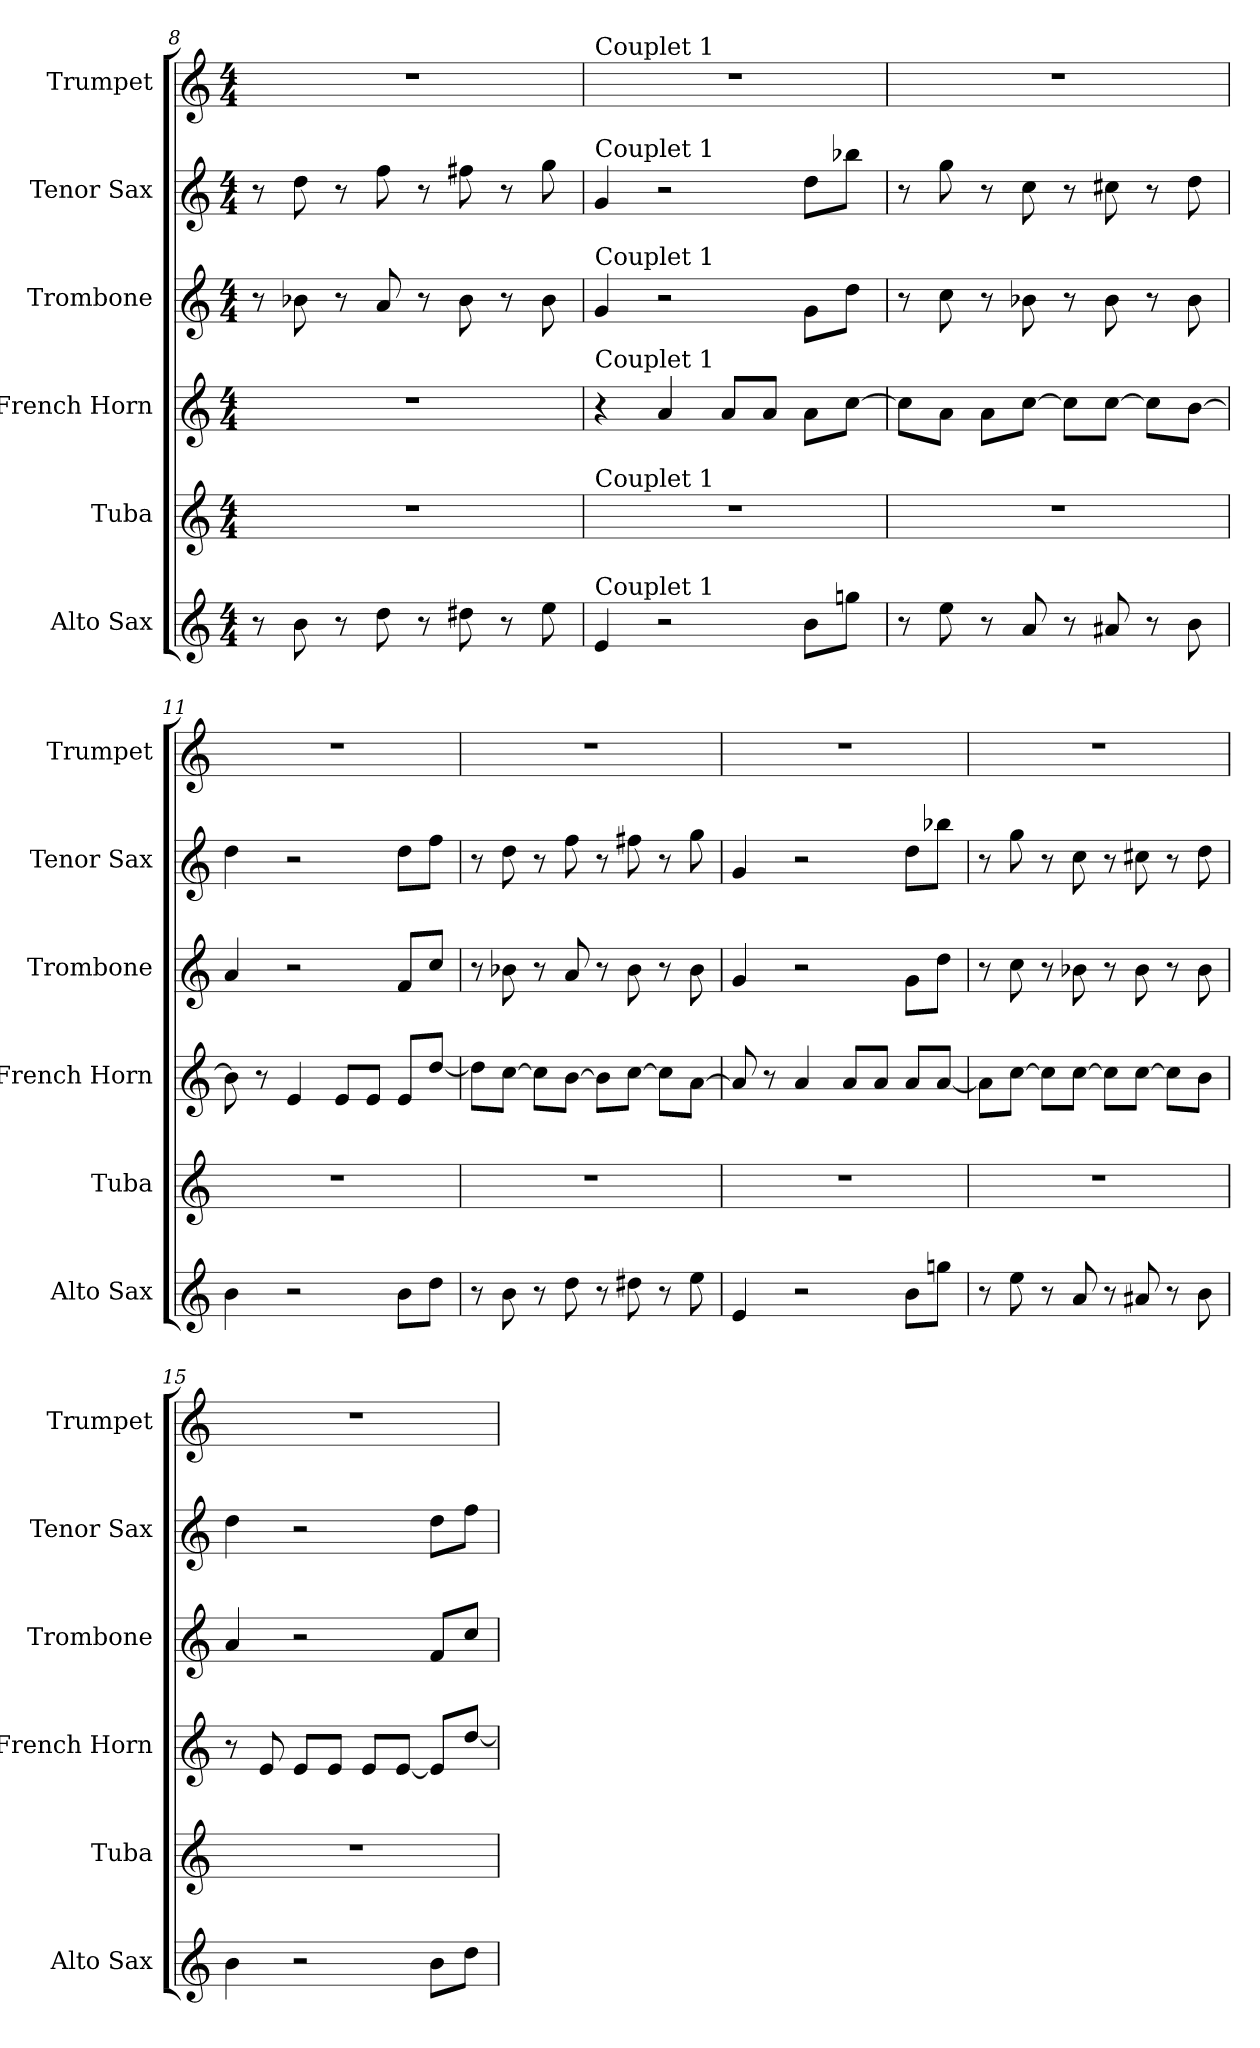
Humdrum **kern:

**kern	**kern	**kern	**kern	**kern	**kern
*part6	*part5	*part4	*part3	*part2	*part1
*staff6	*staff5	*staff4	*staff3	*staff2	*staff1
*I"Alto Sax	*I"Tuba	*I"French Horn	*I"Trombone	*I"Tenor Sax	*I"Trumpet
*I'Alto Sax	*I'Tuba	*I'French Horn	*I'Trombone	*I'Tenor Sax	*I'Trumpet
*clefG2	*clefG2	*clefG2	*clefG2	*clefG2	*clefG2
*ITrd5c9	*ITrd15c26	*ITrd4c7	*ITrd8c14	*ITrd8c14	*ITrd1c2
*M4/4	*M4/4	*M4/4	*M4/4	*M4/4	*M4/4
=8	=8	=8	=8	=8	=8
8r	1r	1r	8r	8r	1r
8d	.	.	8B-	8d	.
8r	.	.	8r	8r	.
8f	.	.	8A	8f	.
8r	.	.	8r	8r	.
8f#X	.	.	8B-	8f#X	.
8r	.	.	8r	8r	.
8g	.	.	8B-	8g	.
=9	=9	=9	=9	=9	=9
!	!	!	!	!	!LO:TX:a:t=Couplet 1
!	!	!	!	!LO:TX:a:t=Couplet 1	!
!	!	!	!LO:TX:a:t=Couplet 1	!	!
!	!	!LO:TX:a:t=Couplet 1	!	!	!
!	!LO:TX:a:t=Couplet 1	!	!	!	!
!LO:TX:a:t=Couplet 1	!	!	!	!	!
4G	1r	4r	4G	4G	1r
2r	.	4d	2r	2r	.
.	.	8dL	.	.	.
.	.	8dJ	.	.	.
8dL	.	8dL	8GL	8dL	.
8b-J	.	[8fJ	8dJ	8b-J	.
=10	=10	=10	=10	=10	=10
8r	1r	8fL]	8r	8r	1r
8g	.	8dJ	8c	8g	.
8r	.	8dL	8r	8r	.
8c	.	[8fJ	8B-	8c	.
8r	.	8fL]	8r	8r	.
8c#X	.	[8fJ	8B-	8c#X	.
8r	.	8fL]	8r	8r	.
8d	.	[8eJ	8B-	8d	.
=11	=11	=11	=11	=11	=11
4d	1r	8e]	4A	4d	1r
.	.	8r	.	.	.
2r	.	4A	2r	2r	.
.	.	8AL	.	.	.
.	.	8AJ	.	.	.
8dL	.	8AL	8FL	8dL	.
8fJ	.	[8gJ	8cJ	8fJ	.
=12	=12	=12	=12	=12	=12
8r	1r	8gL]	8r	8r	1r
8d	.	[8fJ	8B-	8d	.
8r	.	8fL]	8r	8r	.
8f	.	[8eJ	8A	8f	.
8r	.	8eL]	8r	8r	.
8f#X	.	[8fJ	8B-	8f#X	.
8r	.	8fL]	8r	8r	.
8g	.	[8dJ	8B-	8g	.
=13	=13	=13	=13	=13	=13
4G	1r	8d]	4G	4G	1r
.	.	8r	.	.	.
2r	.	4d	2r	2r	.
.	.	8dL	.	.	.
.	.	8dJ	.	.	.
8dL	.	8dL	8GL	8dL	.
8b-J	.	[8dJ	8dJ	8b-J	.
=14	=14	=14	=14	=14	=14
8r	1r	8dL]	8r	8r	1r
8g	.	[8fJ	8c	8g	.
8r	.	8fL]	8r	8r	.
8c	.	[8fJ	8B-	8c	.
8r	.	8fL]	8r	8r	.
8c#X	.	[8fJ	8B-	8c#X	.
8r	.	8fL]	8r	8r	.
8d	.	8eJ	8B-	8d	.
=15	=15	=15	=15	=15	=15
4d	1r	8r	4A	4d	1r
.	.	8A	.	.	.
2r	.	8AL	2r	2r	.
.	.	8AJ	.	.	.
.	.	8AL	.	.	.
.	.	[8AJ	.	.	.
8dL	.	8AL]	8FL	8dL	.
8fJ	.	[8gJ	8cJ	8fJ	.
=	=	=	=	=	=
*-	*-	*-	*-	*-	*-
